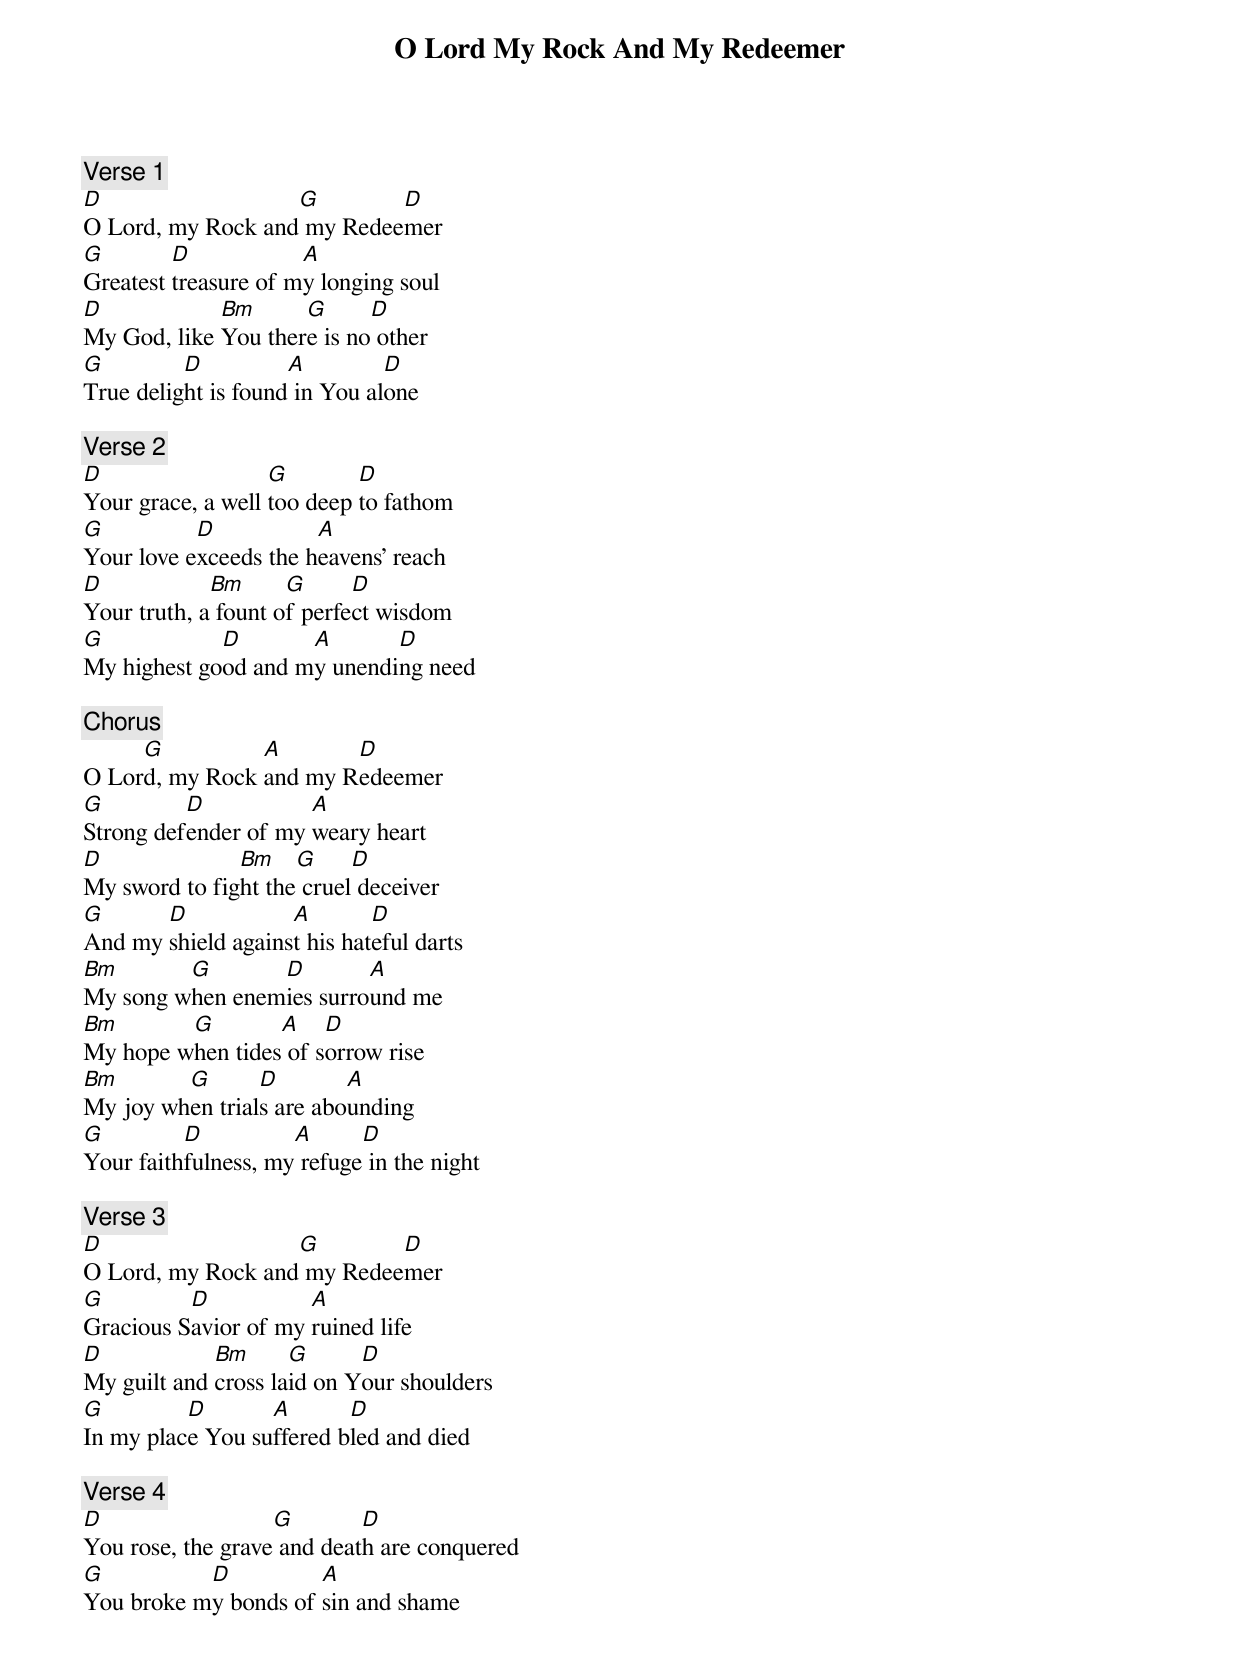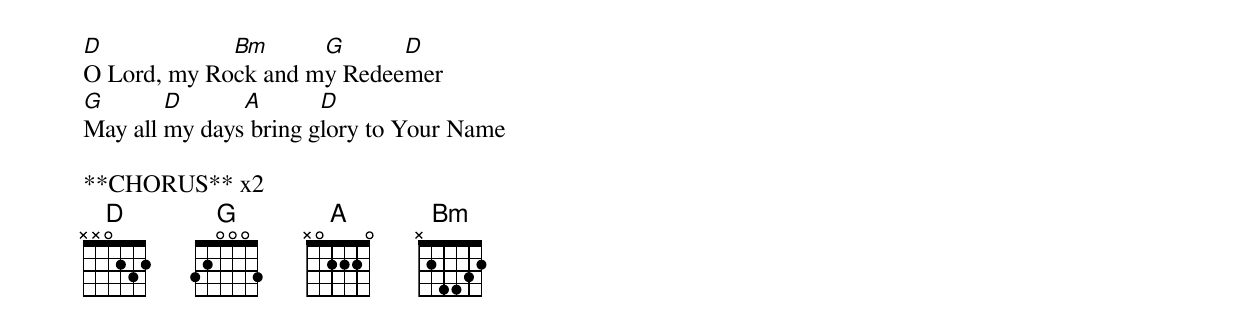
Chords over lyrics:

O Lord My Rock And My Redeemer

[Verse 1]
D                  G        D
O Lord, my Rock and my Redeemer
G        D            A
Greatest treasure of my longing soul
D            Bm      G      D
My God, like You there is no other
G         D          A         D
True delight is found in You alone

[Verse 2]
D                  G        D
Your grace, a well too deep to fathom
G          D           A
Your love exceeds the heavens' reach
D            Bm      G      D
Your truth, a fount of perfect wisdom
G            D       A       D
My highest good and my unending need

[Chorus]
     G          A       D
O Lord, my Rock and my Redeemer
G         D           A
Strong defender of my weary heart
D              Bm    G     D
My sword to fight the cruel deceiver
G      D            A        D
And my shield against his hateful darts
Bm       G       D        A
My song when enemies surround me
Bm       G        A    D
My hope when tides of sorrow rise
Bm       G       D        A
My joy when trials are abounding
G         D          A      D
Your faithfulness, my refuge in the night

[Verse 3]
D                  G        D
O Lord, my Rock and my Redeemer
G         D           A
Gracious Savior of my ruined life
D            Bm      G      D
My guilt and cross laid on Your shoulders
G         D       A       D
In my place You suffered bled and died

[Verse 4]
D                  G        D
You rose, the grave and death are conquered
G          D          A
You broke my bonds of sin and shame
D            Bm      G      D
O Lord, my Rock and my Redeemer
G       D      A       D
May all my days bring glory to Your Name

**CHORUS** x2
